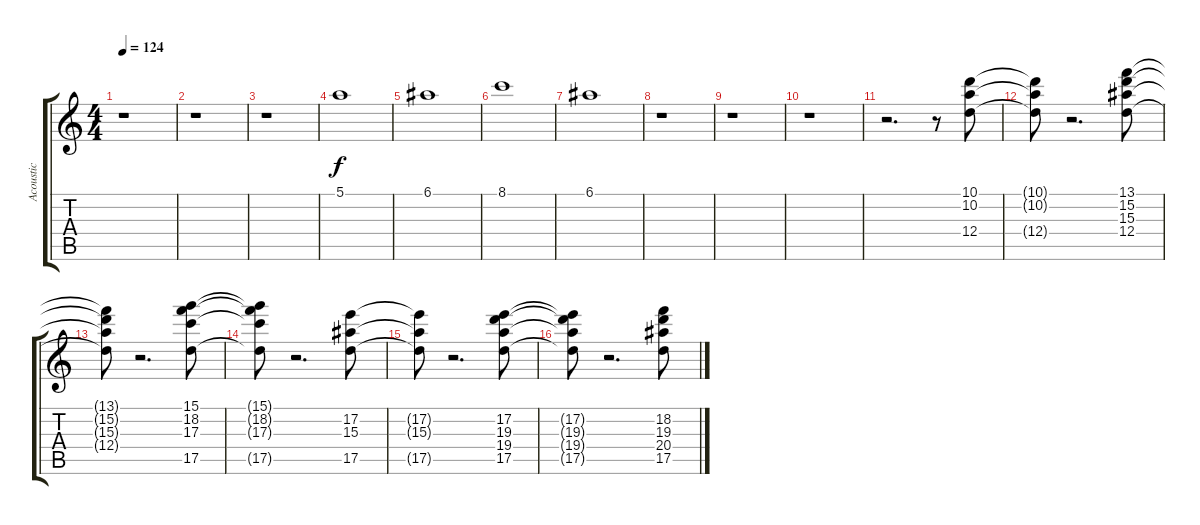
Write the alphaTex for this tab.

\track ("Acoustic" "Acoustic") {instrument acousticguitarsteel}
\staff {score tabs}
\tuning (E4 B3 G3 D3 A2 E2) {hide}
\ts (4 4)
\tempo 124
\clef g2
\ks c
r.1{dy f} |
r.1 |
r.1 |
5.1.1 |
6.1.1 |
8.1.1 |
6.1.1 |
r.1 |
r.1 |
r.1 |
r.2{d} r.8 (10.1 10.2 12.4).8 |
(10.1{t} 10.2{t} 12.4{t}).8 r.2{d} (13.1 15.2 15.3 12.4).8 |
(13.1{t} 15.2{t} 15.3{t} 12.4{t}).8 r.2{d} (15.1 18.2 17.3 17.5).8 |
(15.1{t} 18.2{t} 17.3{t} 17.5{t}).8 r.2{d} (17.2 15.3 17.5).8 |
(17.2{t} 15.3{t} 17.5{t}).8 r.2{d} (17.2 19.3 19.4 17.5).8 |
(17.2{t} 19.3{t} 19.4{t} 17.5{t}).8 r.2{d} (18.2 19.3 20.4 17.5).8
